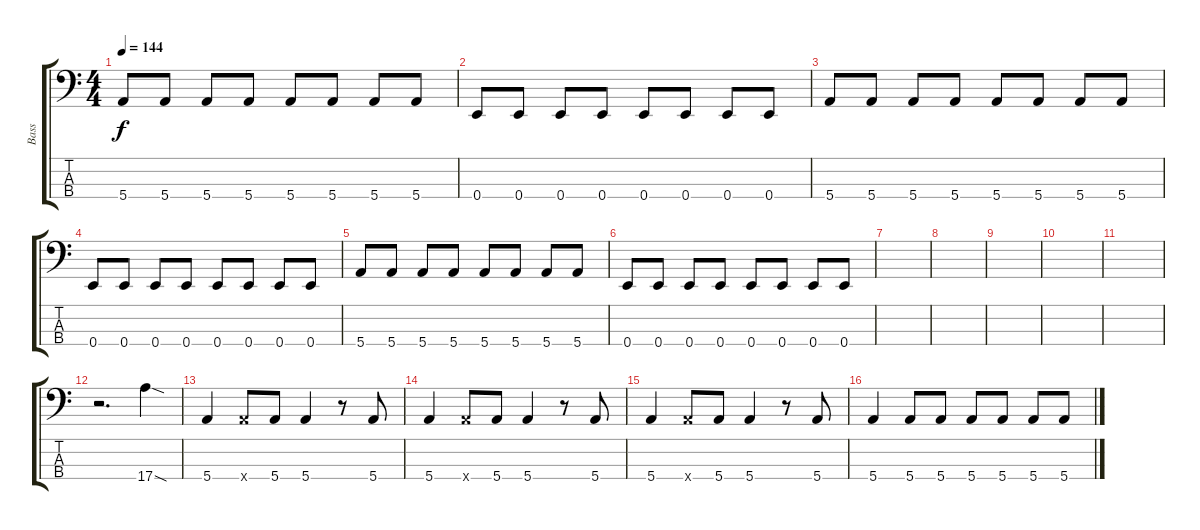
\track ("Bass" "Bass") {instrument electricbassfinger}
\staff {score tabs}
\tuning (G2 D2 A1 E1) {hide}
\ts (4 4)
\tempo 144
\clef f4
\ks c
5.4.8{dy f} 5.4.8 5.4.8 5.4.8 5.4.8 5.4.8 5.4.8 5.4.8 |
0.4.8 0.4.8 0.4.8 0.4.8 0.4.8 0.4.8 0.4.8 0.4.8 |
5.4.8 5.4.8 5.4.8 5.4.8 5.4.8 5.4.8 5.4.8 5.4.8 |
0.4.8 0.4.8 0.4.8 0.4.8 0.4.8 0.4.8 0.4.8 0.4.8 |
5.4.8 5.4.8 5.4.8 5.4.8 5.4.8 5.4.8 5.4.8 5.4.8 |
0.4.8 0.4.8 0.4.8 0.4.8 0.4.8 0.4.8 0.4.8 0.4.8 |
|
|
|
|
|
r.2{d} 17.4{sod}.4 |
5.4.4 5.4{x}.8 5.4.8 5.4.4 r.8 5.4.8 |
5.4.4 5.4{x}.8 5.4.8 5.4.4 r.8 5.4.8 |
5.4.4 5.4{x}.8 5.4.8 5.4.4 r.8 5.4.8 |
5.4.4 5.4.8 5.4.8 5.4.8 5.4.8 5.4.8 5.4.8
